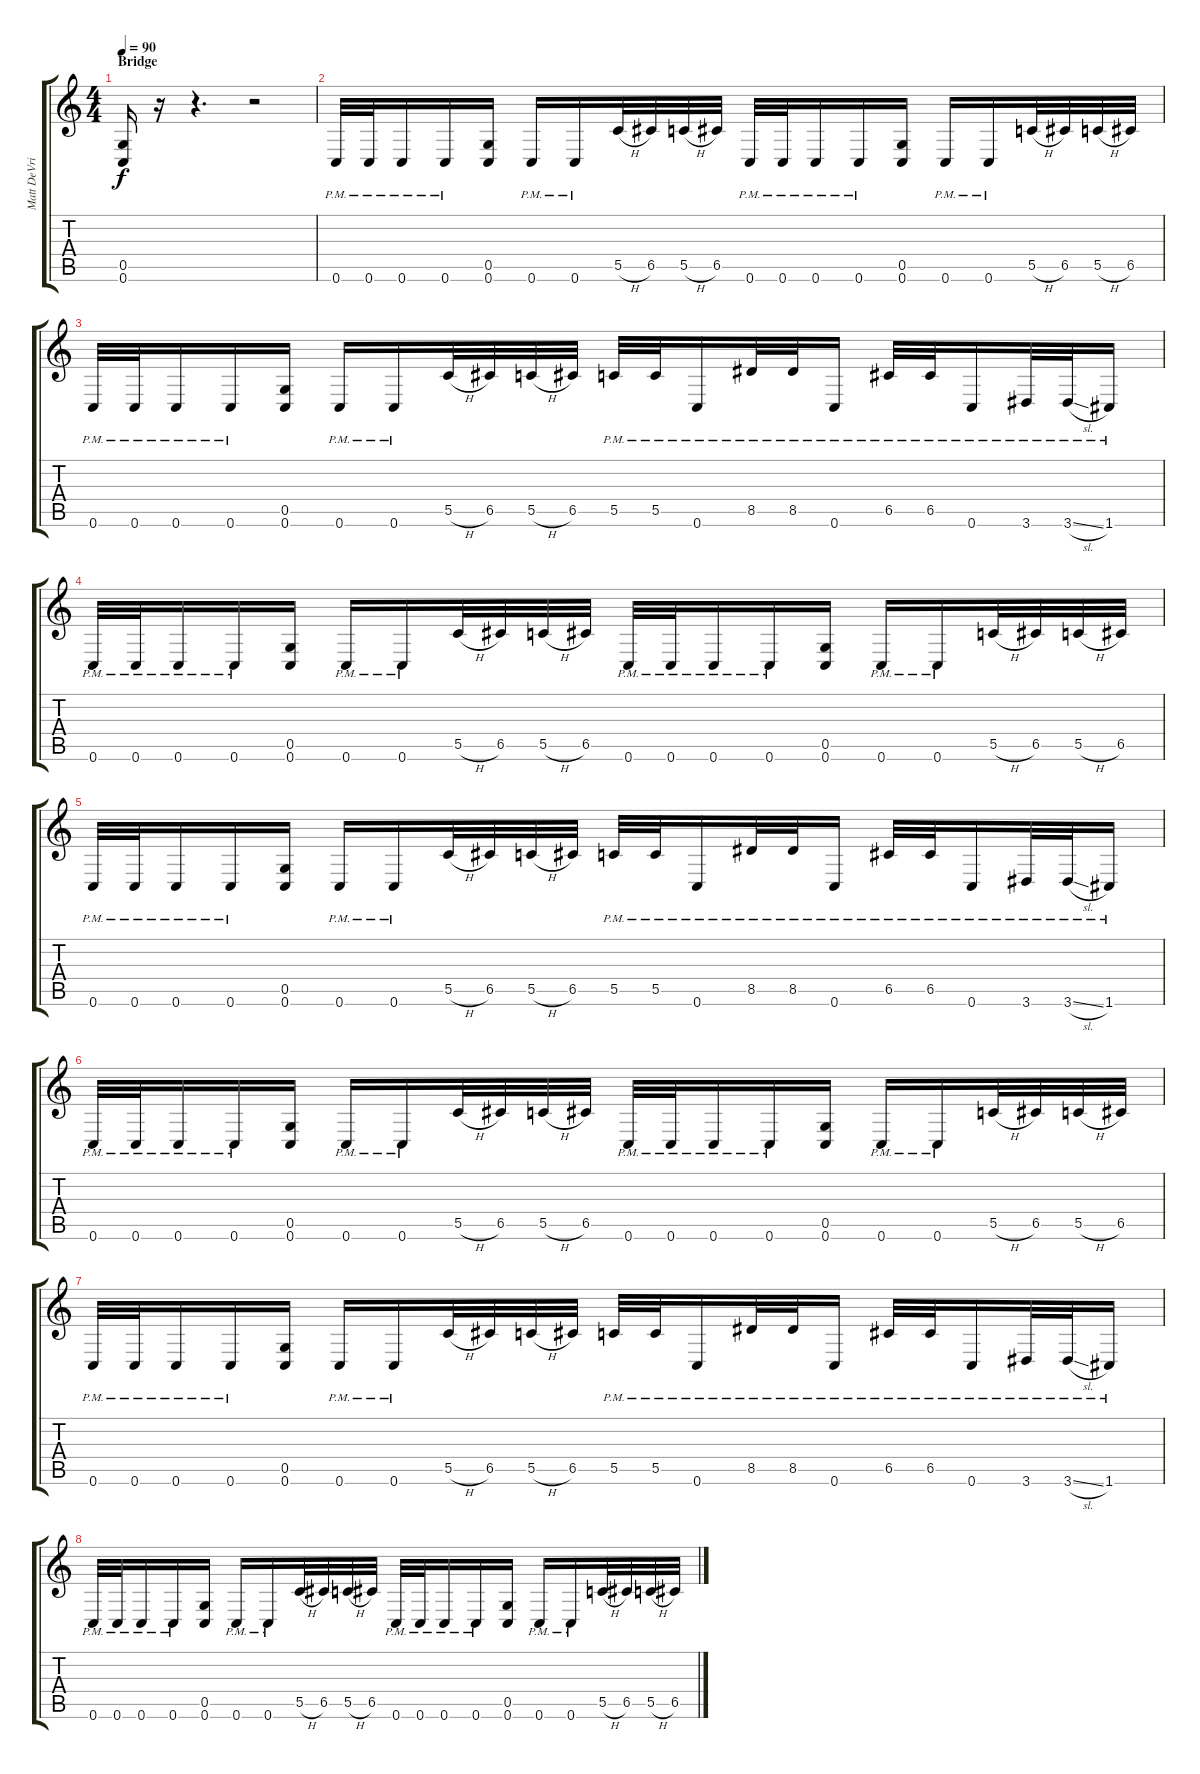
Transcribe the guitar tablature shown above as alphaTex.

\track ("Matt DeVries" "Matt DeVri") {instrument distortionguitar}
\staff {score tabs}
\tuning (D4 A3 F3 C3 G2 C2) {hide}
\ts (4 4)
\section ("" "Bridge")
\tempo 90
\clef g2
\ks c
(0.5 0.6).16{dy f} r.16 r.4{d} r.2 |
0.6{pm}.32 0.6{pm}.32 0.6{pm}.16 0.6{pm}.16 (0.5 0.6).16 0.6{pm}.16 0.6{pm}.16 5.5{h}.32 6.5.32 5.5{h}.32 6.5.32 0.6{pm}.32 0.6{pm}.32 0.6{pm}.16 0.6{pm}.16 (0.5 0.6).16 0.6{pm}.16 0.6{pm}.16 5.5{h}.32 6.5.32 5.5{h}.32 6.5.32 |
0.6{pm}.32 0.6{pm}.32 0.6{pm}.16 0.6{pm}.16 (0.5 0.6).16 0.6{pm}.16 0.6{pm}.16 5.5{h}.32 6.5.32 5.5{h}.32 6.5.32 5.5{pm}.32 5.5{pm}.32 0.6{pm}.16 8.5{pm}.32 8.5{pm}.32 0.6{pm}.16 6.5{pm}.32 6.5{pm}.32 0.6{pm}.16 3.6{pm}.32 3.6{sl pm}.32 1.6{pm}.16 |
0.6{pm}.32 0.6{pm}.32 0.6{pm}.16 0.6{pm}.16 (0.5 0.6).16 0.6{pm}.16 0.6{pm}.16 5.5{h}.32 6.5.32 5.5{h}.32 6.5.32 0.6{pm}.32 0.6{pm}.32 0.6{pm}.16 0.6{pm}.16 (0.5 0.6).16 0.6{pm}.16 0.6{pm}.16 5.5{h}.32 6.5.32 5.5{h}.32 6.5.32 |
0.6{pm}.32 0.6{pm}.32 0.6{pm}.16 0.6{pm}.16 (0.5 0.6).16 0.6{pm}.16 0.6{pm}.16 5.5{h}.32 6.5.32 5.5{h}.32 6.5.32 5.5{pm}.32 5.5{pm}.32 0.6{pm}.16 8.5{pm}.32 8.5{pm}.32 0.6{pm}.16 6.5{pm}.32 6.5{pm}.32 0.6{pm}.16 3.6{pm}.32 3.6{sl pm}.32 1.6{pm}.16 |
0.6{pm}.32 0.6{pm}.32 0.6{pm}.16 0.6{pm}.16 (0.5 0.6).16 0.6{pm}.16 0.6{pm}.16 5.5{h}.32 6.5.32 5.5{h}.32 6.5.32 0.6{pm}.32 0.6{pm}.32 0.6{pm}.16 0.6{pm}.16 (0.5 0.6).16 0.6{pm}.16 0.6{pm}.16 5.5{h}.32 6.5.32 5.5{h}.32 6.5.32 |
0.6{pm}.32 0.6{pm}.32 0.6{pm}.16 0.6{pm}.16 (0.5 0.6).16 0.6{pm}.16 0.6{pm}.16 5.5{h}.32 6.5.32 5.5{h}.32 6.5.32 5.5{pm}.32 5.5{pm}.32 0.6{pm}.16 8.5{pm}.32 8.5{pm}.32 0.6{pm}.16 6.5{pm}.32 6.5{pm}.32 0.6{pm}.16 3.6{pm}.32 3.6{sl pm}.32 1.6{pm}.16 |
0.6{pm}.32 0.6{pm}.32 0.6{pm}.16 0.6{pm}.16 (0.5 0.6).16 0.6{pm}.16 0.6{pm}.16 5.5{h}.32 6.5.32 5.5{h}.32 6.5.32 0.6{pm}.32 0.6{pm}.32 0.6{pm}.16 0.6{pm}.16 (0.5 0.6).16 0.6{pm}.16 0.6{pm}.16 5.5{h}.32 6.5.32 5.5{h}.32 6.5.32
